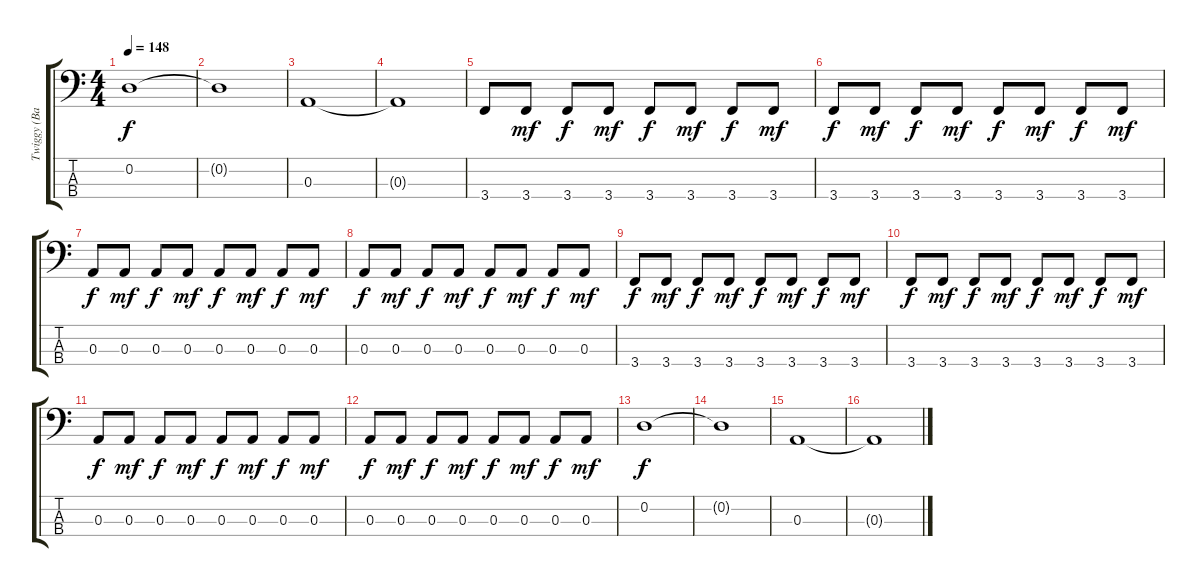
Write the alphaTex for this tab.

\track ("Twiggy (Bass)" "Twiggy (Ba") {instrument electricbassfinger}
\staff {score tabs}
\tuning (G2 D2 A1 D1) {hide}
\ts (4 4)
\tempo 148
\clef f4
\ks c
0.2.1{dy f} |
0.2{t}.1 |
0.3.1 |
0.3{t}.1 |
3.4.8 3.4.8{dy mf} 3.4.8{dy f} 3.4.8{dy mf} 3.4.8{dy f} 3.4.8{dy mf} 3.4.8{dy f} 3.4.8{dy mf} |
3.4.8{dy f} 3.4.8{dy mf} 3.4.8{dy f} 3.4.8{dy mf} 3.4.8{dy f} 3.4.8{dy mf} 3.4.8{dy f} 3.4.8{dy mf} |
0.3.8{dy f} 0.3.8{dy mf} 0.3.8{dy f} 0.3.8{dy mf} 0.3.8{dy f} 0.3.8{dy mf} 0.3.8{dy f} 0.3.8{dy mf} |
0.3.8{dy f} 0.3.8{dy mf} 0.3.8{dy f} 0.3.8{dy mf} 0.3.8{dy f} 0.3.8{dy mf} 0.3.8{dy f} 0.3.8{dy mf} |
3.4.8{dy f} 3.4.8{dy mf} 3.4.8{dy f} 3.4.8{dy mf} 3.4.8{dy f} 3.4.8{dy mf} 3.4.8{dy f} 3.4.8{dy mf} |
3.4.8{dy f} 3.4.8{dy mf} 3.4.8{dy f} 3.4.8{dy mf} 3.4.8{dy f} 3.4.8{dy mf} 3.4.8{dy f} 3.4.8{dy mf} |
0.3.8{dy f} 0.3.8{dy mf} 0.3.8{dy f} 0.3.8{dy mf} 0.3.8{dy f} 0.3.8{dy mf} 0.3.8{dy f} 0.3.8{dy mf} |
0.3.8{dy f} 0.3.8{dy mf} 0.3.8{dy f} 0.3.8{dy mf} 0.3.8{dy f} 0.3.8{dy mf} 0.3.8{dy f} 0.3.8{dy mf} |
0.2.1{dy f} |
0.2{t}.1 |
0.3.1 |
0.3{t}.1
